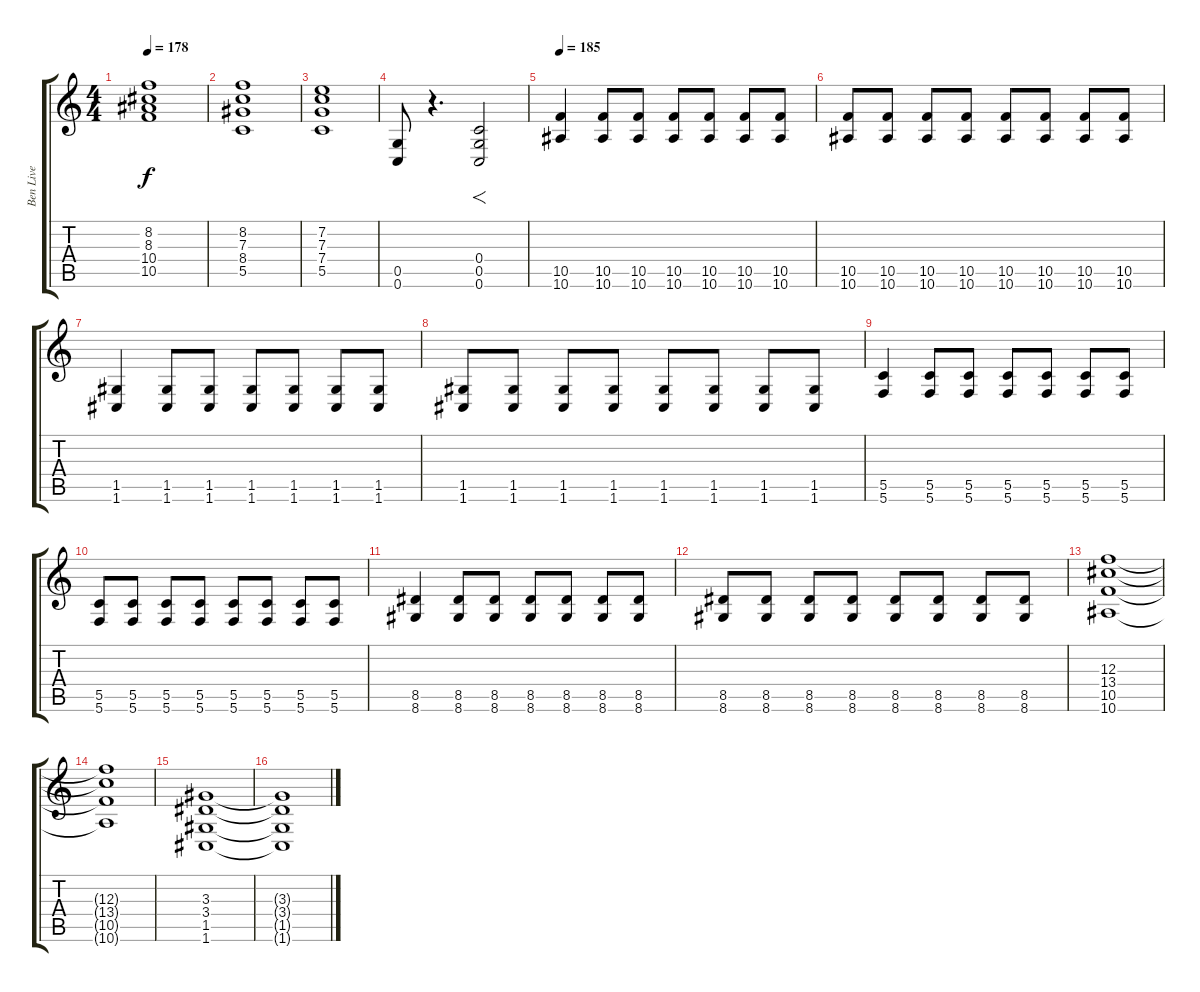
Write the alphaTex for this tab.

\track ("Ben Live" "Ben Live") {mute instrument distortionguitar}
\staff {score tabs}
\tuning (D4 A3 F3 C3 G2 C2) {hide}
\ts (4 4)
\tempo 178
\clef g2
\ks c
(8.2{t} 8.3{t} 10.4{t} 10.5{t}).1{dy f} |
(8.2 7.3 8.4 5.5).1 |
(7.2 7.3 7.4 5.5).1 |
(0.5 0.6).8 r.4{d} (0.4 0.5 0.6).2{f} |
\tempo 185
(10.5 10.6).4 (10.5 10.6).8 (10.5 10.6).8 (10.5 10.6).8 (10.5 10.6).8 (10.5 10.6).8 (10.5 10.6).8 |
(10.5 10.6).8 (10.5 10.6).8 (10.5 10.6).8 (10.5 10.6).8 (10.5 10.6).8 (10.5 10.6).8 (10.5 10.6).8 (10.5 10.6).8 |
(1.5 1.6).4 (1.5 1.6).8 (1.5 1.6).8 (1.5 1.6).8 (1.5 1.6).8 (1.5 1.6).8 (1.5 1.6).8 |
(1.5 1.6).8 (1.5 1.6).8 (1.5 1.6).8 (1.5 1.6).8 (1.5 1.6).8 (1.5 1.6).8 (1.5 1.6).8 (1.5 1.6).8 |
(5.5 5.6).4 (5.5 5.6).8 (5.5 5.6).8 (5.5 5.6).8 (5.5 5.6).8 (5.5 5.6).8 (5.5 5.6).8 |
(5.5 5.6).8 (5.5 5.6).8 (5.5 5.6).8 (5.5 5.6).8 (5.5 5.6).8 (5.5 5.6).8 (5.5 5.6).8 (5.5 5.6).8 |
(8.5 8.6).4 (8.5 8.6).8 (8.5 8.6).8 (8.5 8.6).8 (8.5 8.6).8 (8.5 8.6).8 (8.5 8.6).8 |
(8.5 8.6).8 (8.5 8.6).8 (8.5 8.6).8 (8.5 8.6).8 (8.5 8.6).8 (8.5 8.6).8 (8.5 8.6).8 (8.5 8.6).8 |
(12.3 13.4 10.5 10.6).1 |
(12.3{t} 13.4{t} 10.5{t} 10.6{t}).1 |
(3.3 3.4 1.5 1.6).1 |
(3.3{t} 3.4{t} 1.5{t} 1.6{t}).1
